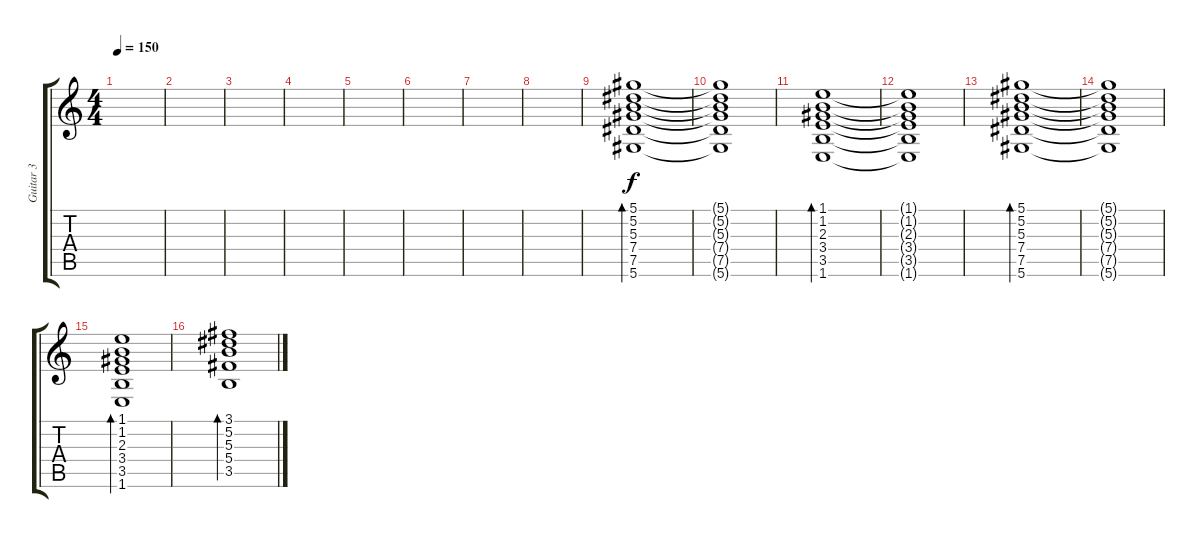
\track ("Guitar 3" "Guitar 3") {instrument distortionguitar}
\staff {score tabs}
\tuning (Eb4 Bb3 Gb3 Db3 Ab2 Eb2) {hide}
\ts (4 4)
\tempo 150
\clef g2
\ks c
|
|
|
|
|
|
|
|
(5.1 5.2 5.3 7.4 7.5 5.6).1{bd 120 volume 10 instrument acousticguitarsteel} |
(5.1{t} 5.2{t} 5.3{t} 7.4{t} 7.5{t} 5.6{t}).1 |
(1.1 1.2 2.3 3.4 3.5 1.6).1{bd 120 volume 10 instrument acousticguitarsteel} |
(1.1{t} 1.2{t} 2.3{t} 3.4{t} 3.5{t} 1.6{t}).1 |
(5.1 5.2 5.3 7.4 7.5 5.6).1{bd 120 volume 10 instrument acousticguitarsteel} |
(5.1{t} 5.2{t} 5.3{t} 7.4{t} 7.5{t} 5.6{t}).1 |
(1.1 1.2 2.3 3.4 3.5 1.6).1{bd 120 volume 10 instrument acousticguitarsteel} |
(3.1 5.2 5.3 5.4 3.5).1{bd 120}
